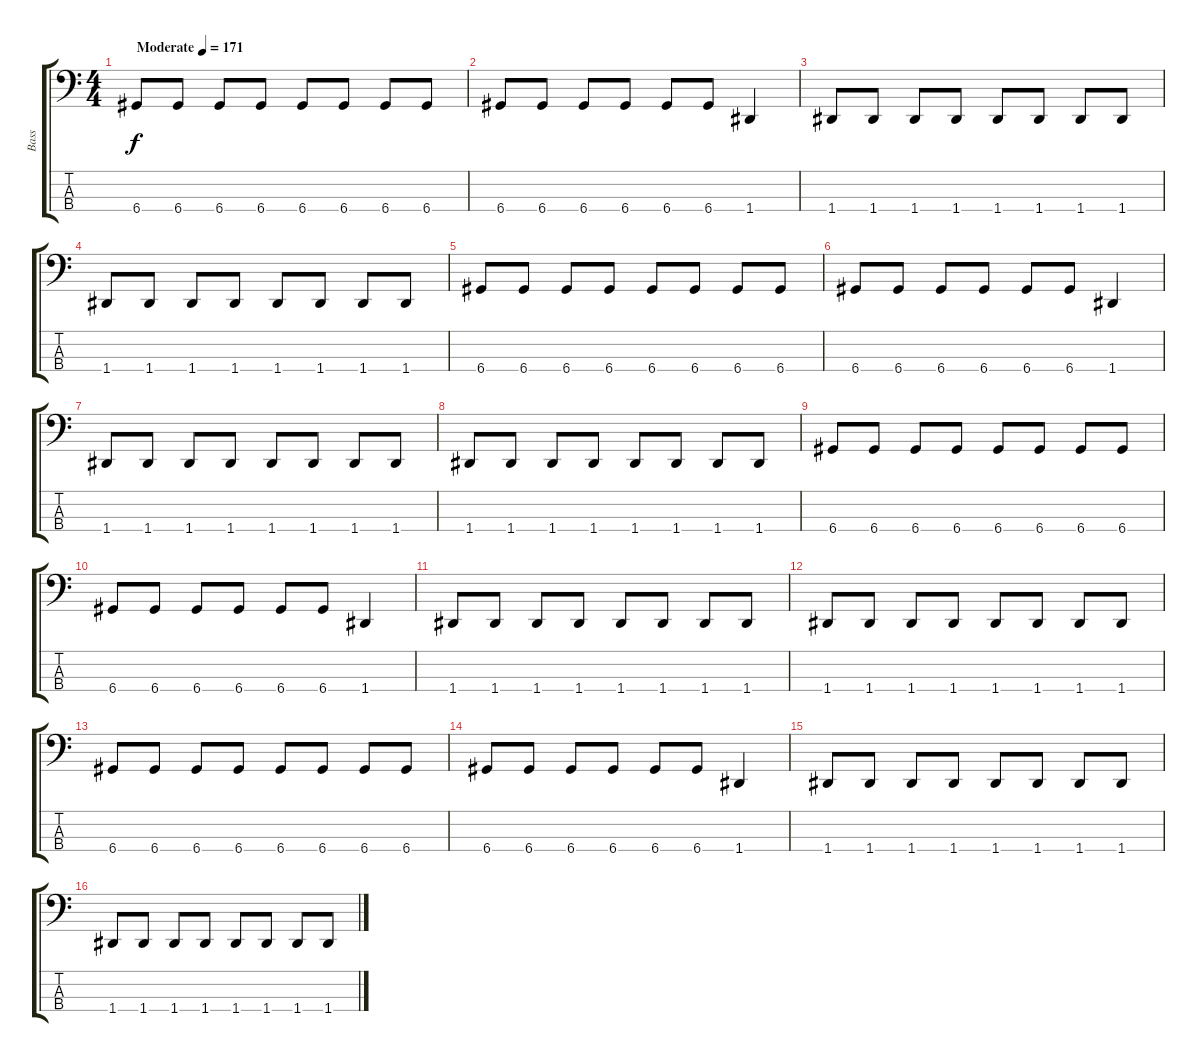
\track ("Bass" "Bass") {instrument electricbassfinger}
\staff {score tabs}
\tuning (G2 D2 A1 D1) {hide}
\ts (4 4)
\tempo (171 "Moderate")
\clef f4
\ks c
6.4.8{dy f instrument electricbassfinger} 6.4.8 6.4.8 6.4.8 6.4.8 6.4.8 6.4.8 6.4.8 |
6.4.8 6.4.8 6.4.8 6.4.8 6.4.8 6.4.8 1.4.4 |
1.4.8 1.4.8 1.4.8 1.4.8 1.4.8 1.4.8 1.4.8 1.4.8 |
1.4.8 1.4.8 1.4.8 1.4.8 1.4.8 1.4.8 1.4.8 1.4.8 |
6.4.8 6.4.8 6.4.8 6.4.8 6.4.8 6.4.8 6.4.8 6.4.8 |
6.4.8 6.4.8 6.4.8 6.4.8 6.4.8 6.4.8 1.4.4 |
1.4.8 1.4.8 1.4.8 1.4.8 1.4.8 1.4.8 1.4.8 1.4.8 |
1.4.8 1.4.8 1.4.8 1.4.8 1.4.8 1.4.8 1.4.8 1.4.8 |
6.4.8 6.4.8 6.4.8 6.4.8 6.4.8 6.4.8 6.4.8 6.4.8 |
6.4.8 6.4.8 6.4.8 6.4.8 6.4.8 6.4.8 1.4.4 |
1.4.8 1.4.8 1.4.8 1.4.8 1.4.8 1.4.8 1.4.8 1.4.8 |
1.4.8 1.4.8 1.4.8 1.4.8 1.4.8 1.4.8 1.4.8 1.4.8 |
6.4.8 6.4.8 6.4.8 6.4.8 6.4.8 6.4.8 6.4.8 6.4.8 |
6.4.8 6.4.8 6.4.8 6.4.8 6.4.8 6.4.8 1.4.4 |
1.4.8 1.4.8 1.4.8 1.4.8 1.4.8 1.4.8 1.4.8 1.4.8 |
1.4.8 1.4.8 1.4.8 1.4.8 1.4.8 1.4.8 1.4.8 1.4.8
